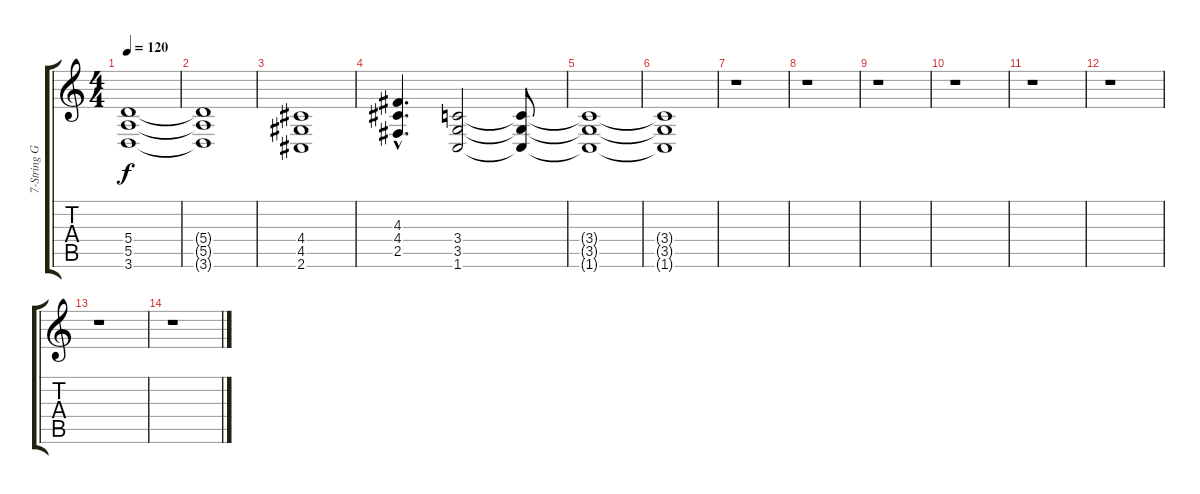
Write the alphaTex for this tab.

\track ("7-String Gtr.1" "7-String G") {instrument distortionguitar}
\staff {score tabs}
\tuning (B3 G3 D3 A2 E2 B1) {hide}
\ts (4 4)
\tempo 120
\clef g2
\ks c
(5.4 5.5 3.6).1{dy f} |
(5.4{t} 5.5{t} 3.6{t}).1 |
(4.4 4.5 2.6).1 |
(4.3{hac} 4.4{hac} 2.5{hac}).4{d} (3.4 3.5 1.6).2 (3.4{t} 3.5{t} 1.6{t}).8 |
(3.4{t} 3.5{t} 1.6{t}).1 |
(3.4{t} 3.5{t} 1.6{t}).1 |
r.1 |
r.1 |
r.1 |
r.1 |
r.1 |
r.1 |
r.1 |
r.1
